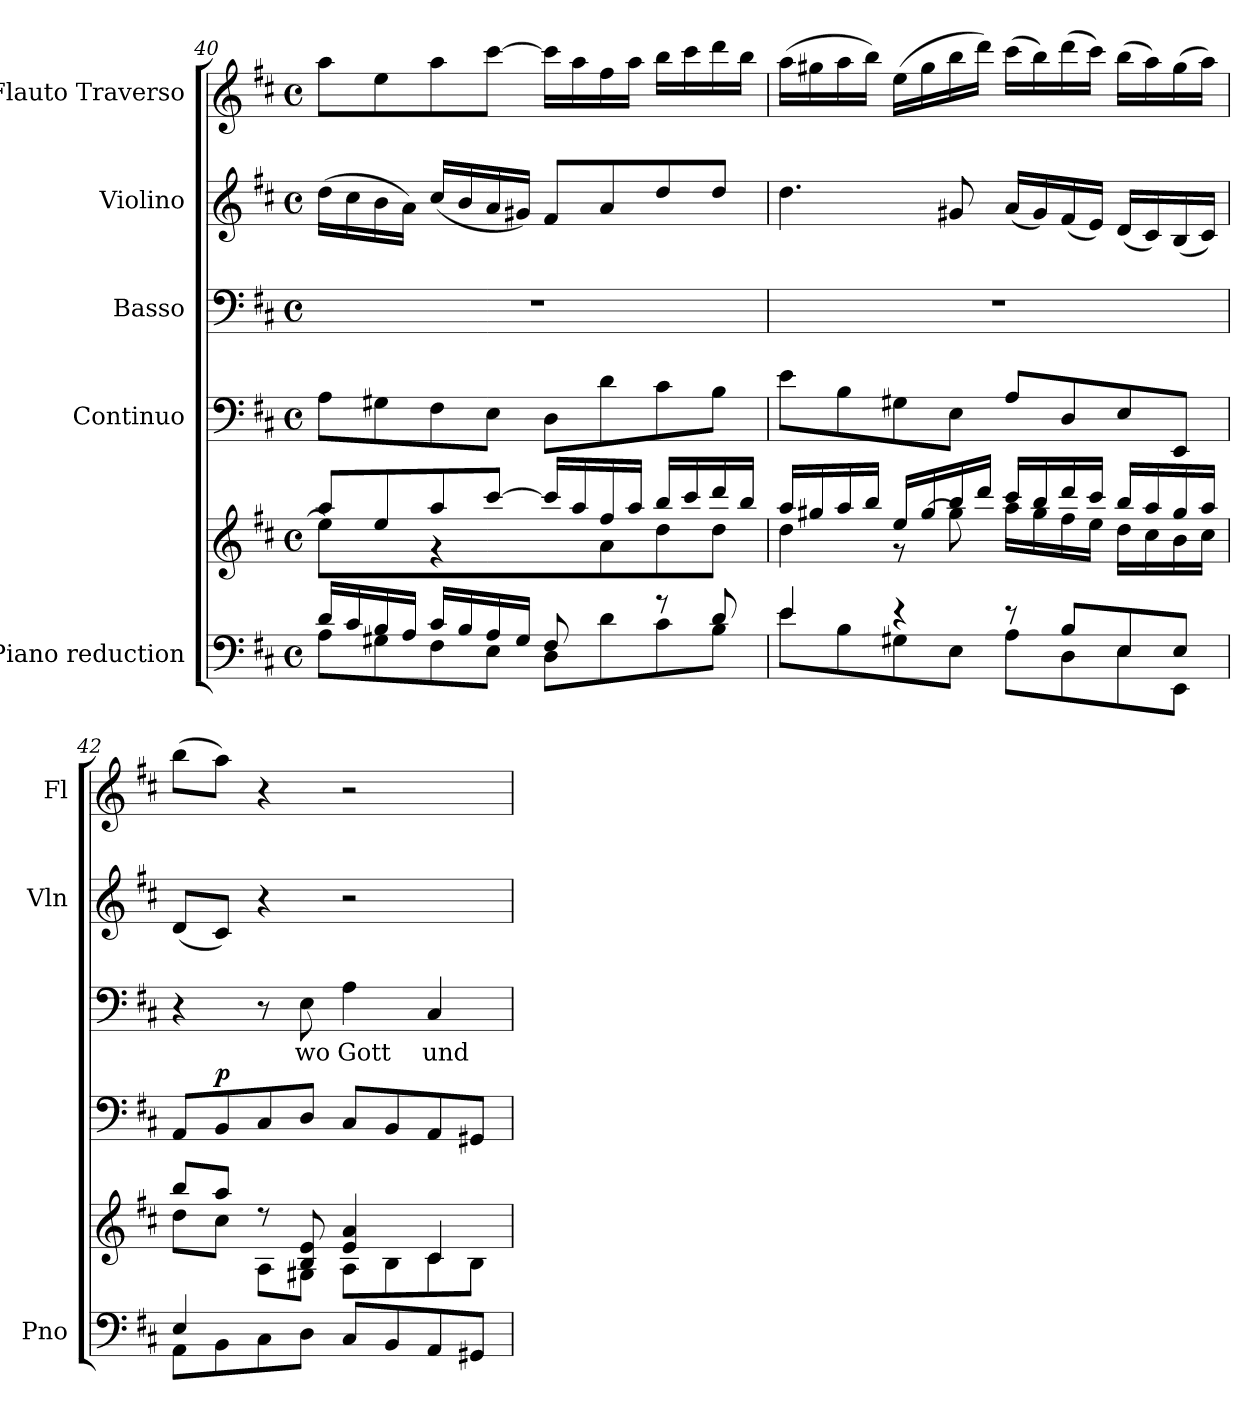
**kern	**kern	**kern	**dynam	**kern	**text	**kern	**kern
*part5	*part5	*part4	*part4	*part3	*part3	*part2	*part1
*staff6	*staff5	*staff4	*staff4	*staff3	*staff3	*staff2	*staff1
*I"Piano reduction	*	*I"Continuo	*	*I"Basso	*	*I"Violino	*I"Flauto Traverso
*I'Pno	*	*	*	*	*	*I'Vln	*I'Fl
!!LO:PB:g=z
*clefF4	*clefG2	*clefF4	*	*clefF4	*	*clefG2	*clefG2
*k[f#c#]	*k[f#c#]	*k[f#c#]	*	*k[f#c#]	*	*k[f#c#]	*k[f#c#]
*M4/4	*M4/4	*M4/4	*	*M4/4	*	*M4/4	*M4/4
*met(c)	*met(c)	*met(c)	*	*met(c)	*	*met(c)	*met(c)
=40	=40	=40	=40	=40	=40	=40	=40
*^	*^	*	*	*	*	*	*
*	*^	*	*	*	*	*	*	*	*
2ryy	16d/LL	8A\L	8aa/L	4ee\]	8A\L	.	1r	.	(16dd\LL	8aa\L
.	16c#/	.	.	.	.	.	.	.	16cc#\	.
.	16B/	8G#X\	8ee/	.	8G#X\	.	.	.	16b\	8ee\
.	16A/JJ	.	.	.	.	.	.	.	16a\JJ)	.
.	16c#/LL	8F#\	8aa/	4r	8F#\	.	.	.	(16cc#/LL	8aa\
.	16B/	.	.	.	.	.	.	.	16b/	.
.	16A/	8E\J	[8ccc#/J	.	8E\J	.	.	.	16a/	[8ccc#\J
.	16G#/JJ	.	.	.	.	.	.	.	16g#X/JJ)	.
8F#/L	4ryy	8D\L	16ccc#/LL]	8ryy	8D\L	.	.	.	8f#/L	16ccc#\LL]
.	.	.	16aa/	.	.	.	.	.	.	16aa\
4.ryy	.	8d\	16ff#/	8a\	8d\	.	.	.	8a/	16ff#\
.	.	.	16aa/JJ	.	.	.	.	.	.	16aa\JJ
.	8r	8c#\	16bb/LL	8dd\	8c#\	.	.	.	8dd/	16bb\LL
.	.	.	16ccc#/	.	.	.	.	.	.	16ccc#\
.	8d/	8B\J	16ddd/	8dd\J	8B\J	.	.	.	8dd/J	16ddd\
.	.	.	16bb/JJ	.	.	.	.	.	.	16bb\JJ
*	*v	*v	*	*	*	*	*	*	*	*
=41	=41	=41	=41	=41	=41	=41	=41	=41	=41
4e/	8e\L	16aa/LL	4dd\	8e\L	.	1r	.	4.dd\	(16aa\LL
.	.	16gg#X/	.	.	.	.	.	.	16gg#X\
.	8B\	16aa/	.	8B\	.	.	.	.	16aa\
.	.	16bb/JJ	.	.	.	.	.	.	16bb\JJ)
4r	8G#X\	16ee/LL	8r	8G#X\	.	.	.	.	(16ee\LL
.	.	[<16gg#/	.	.	.	.	.	.	16gg#\
.	8E\J	16bb/	8gg#\]	8E\J	.	.	.	8g#X/	16bb\
.	.	16ddd/JJ	.	.	.	.	.	.	16ddd\JJ)
8r	8A\L	16ccc#/LL	16aa\LL	8A/L	.	.	.	(16a/LL	(16ccc#\LL
.	.	16bb/	16gg#\	.	.	.	.	16g#/)	16bb\)
8B/L	8D\	16ddd/	16ff#\	8D/	.	.	.	(16f#/	(16ddd\
.	.	16ccc#/JJ	16ee\JJ	.	.	.	.	16e/JJ)	16ccc#\JJ)
8E/	8E\	16bb/LL	16dd\LL	8E/	.	.	.	(16d/LL	(16bb\LL
.	.	16aa/	16cc#\	.	.	.	.	16c#/)	16aa\)
8E/J	8EE\J	16gg#/	16b\	8EE/J	.	.	.	(16B/	(16gg#\
.	.	16aa/JJ	16cc#\JJ	.	.	.	.	16c#/JJ)	16aa\JJ)
=42	=42	=42	=42	=42	=42	=42	=42	=42	=42
4E/	8AA\L	8bb/L	8dd\L	8AA/L	.	4r	.	(8d/L	(8bb\L
!	!	!	!	!	!LO:DY:a	!	!	!	!
.	8BB\	8aa/J	8cc#\J	8BB/	p	.	.	8c#/J)	8aa\J)
4ryy	8C#\	8r	8A\L	8C#/	.	8r	.	4r	4r
!	!	!	!	!	!	!	!LO:LY:b	!	!
.	8D\J	8B/ 8e/	8G#X\J	8D/J	.	8E\	wo	.	.
!	!	!	!	!	!	!	!LO:LY:b	!	!
8C#/L	2ryy	4e/ 4a/	8A\L	8C#/L	.	4A\	Gott	2r	2r
8BB/	.	.	8B\	8BB/	.	.	.	.	.
!	!	!	!	!	!	!	!LO:LY:b	!	!
8AA/	.	4c#/	8c#\	8AA/	.	4C#/	und	.	.
8GG#X/J	.	.	8B\J	8GG#X/J	.	.	.	.	.
*v	*v	*	*	*	*	*	*	*	*
*	*v	*v	*	*	*	*	*	*
=	=	=	=	=	=	=	=
*-	*-	*-	*-	*-	*-	*-	*-
